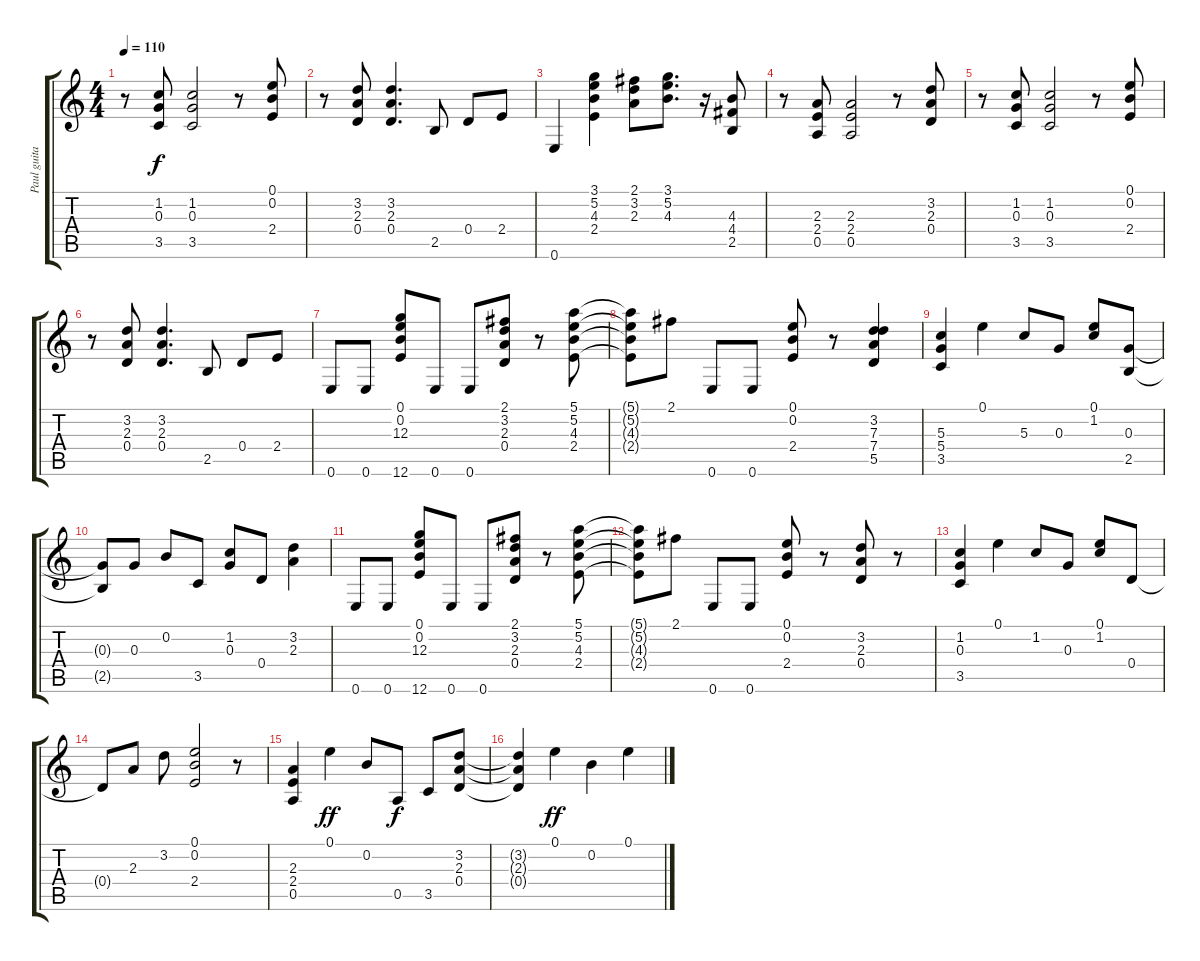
\track ("Paul guitar 1" "Paul guita") {instrument distortionguitar}
\staff {score tabs}
\tuning (E4 B3 G3 D3 A2 E2) {hide}
\ts (4 4)
\tempo 110
\clef g2
\ks c
r.8{dy f} (1.2 0.3 3.5).8 (1.2 0.3 3.5).2 r.8 (0.1 0.2 2.4).8 |
r.8 (3.2 2.3 0.4).8 (3.2 2.3 0.4).4{d} 2.5.8 0.4.8 2.4.8 |
0.6.4 (3.1 5.2 4.3 2.4).4 (2.1 3.2 2.3).8 (3.1 5.2 4.3).8{d} r.16 (4.3 4.4 2.5).8 |
r.8 (2.3 2.4 0.5).8 (2.3 2.4 0.5).2 r.8 (3.2 2.3 0.4).8 |
r.8 (1.2 0.3 3.5).8 (1.2 0.3 3.5).2 r.8 (0.1 0.2 2.4).8 |
r.8 (3.2 2.3 0.4).8 (3.2 2.3 0.4).4{d} 2.5.8 0.4.8 2.4.8 |
0.6.8 0.6.8 (0.1 0.2 12.3 12.6).8 0.6.8 0.6.8 (2.1 3.2 2.3 0.4).8 r.8 (5.1 5.2 4.3 2.4).8 |
(5.1{t} 5.2{t} 4.3{t} 2.4{t}).8 2.1.8 0.6.8 0.6.8 (0.1 0.2 2.4).8 r.8 (3.2 7.3 7.4 5.5).4 |
(5.3 5.4 3.5).4 0.1.4 5.3.8 0.3.8 (0.1 1.2).8 (0.3 2.5).8 |
(0.3{t} 2.5{t}).8 0.3.8 0.2.8 3.5.8 (1.2 0.3).8 0.4.8 (3.2 2.3).4 |
0.6.8 0.6.8 (0.1 0.2 12.3 12.6).8 0.6.8 0.6.8 (2.1 3.2 2.3 0.4).8 r.8 (5.1 5.2 4.3 2.4).8 |
(5.1{t} 5.2{t} 4.3{t} 2.4{t}).8 2.1.8 0.6.8 0.6.8 (0.1 0.2 2.4).8 r.8 (3.2 2.3 0.4).8 r.8 |
(1.2 0.3 3.5).4 0.1.4 1.2.8 0.3.8 (0.1 1.2).8 0.4.8 |
0.4{t}.8 2.3.8 3.2.8 (0.1 0.2 2.4).2 r.8 |
(2.3 2.4 0.5).4 0.1.4{dy ff} 0.2.8 0.5.8{dy f} 3.5.8 (3.2 2.3 0.4).8 |
(3.2{t} 2.3{t} 0.4{t}).4 0.1.4{dy ff} 0.2.4 0.1.4
